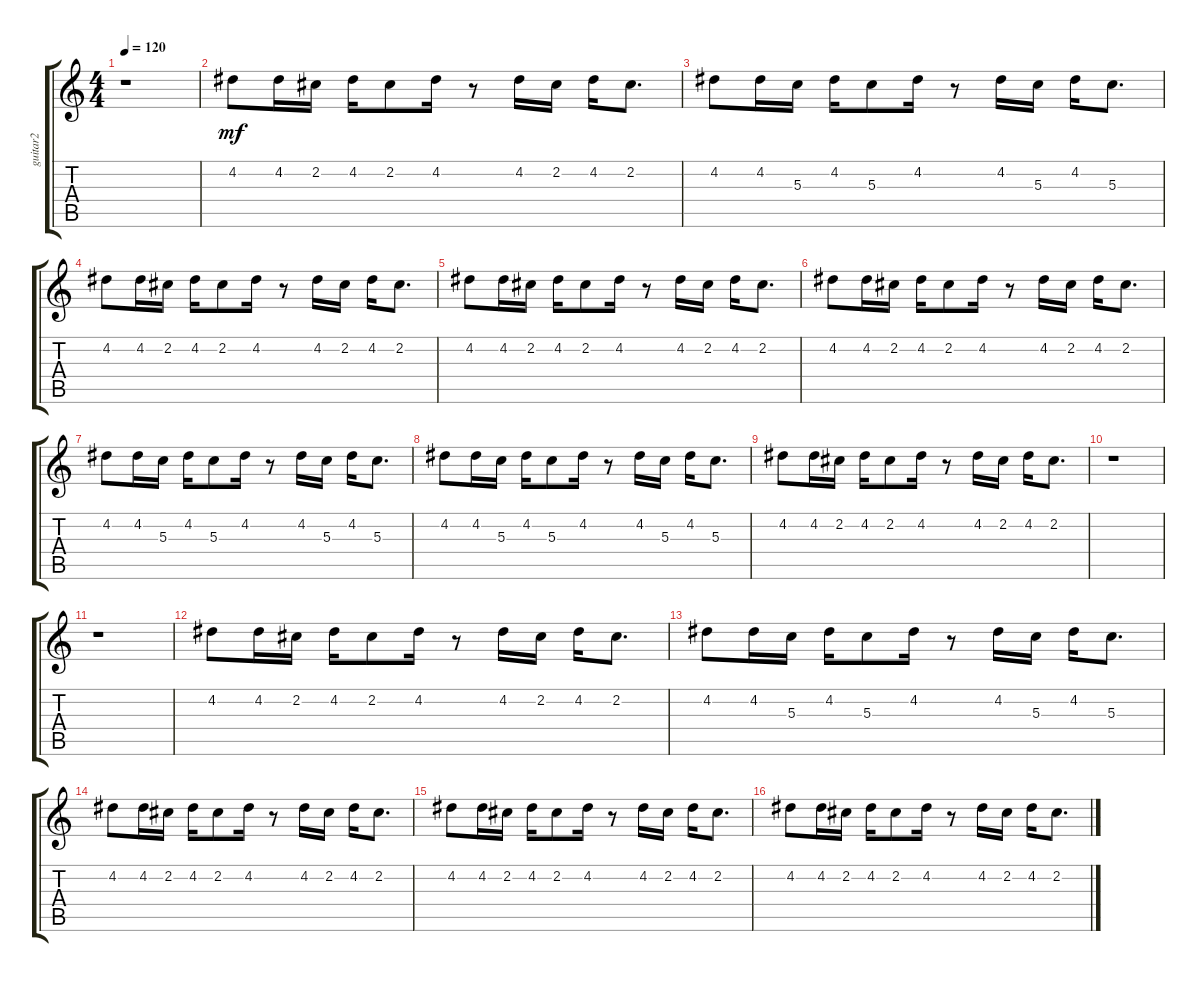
\track ("guitar2" "guitar2") {instrument acousticguitarnylon}
\staff {score tabs}
\tuning (E4 B3 G3 D3 A2 E2) {hide}
\ts (4 4)
\tempo 120
\clef g2
\ks c
r.1{dy mf} |
4.2.8 4.2.16 2.2.16 4.2.16 2.2.8 4.2.16 r.8 4.2.16 2.2.16 4.2.16 2.2.8{d} |
4.2.8 4.2.16 5.3.16 4.2.16 5.3.8 4.2.16 r.8 4.2.16 5.3.16 4.2.16 5.3.8{d} |
4.2.8 4.2.16 2.2.16 4.2.16 2.2.8 4.2.16 r.8 4.2.16 2.2.16 4.2.16 2.2.8{d} |
4.2.8 4.2.16 2.2.16 4.2.16 2.2.8 4.2.16 r.8 4.2.16 2.2.16 4.2.16 2.2.8{d} |
4.2.8 4.2.16 2.2.16 4.2.16 2.2.8 4.2.16 r.8 4.2.16 2.2.16 4.2.16 2.2.8{d} |
4.2.8 4.2.16 5.3.16 4.2.16 5.3.8 4.2.16 r.8 4.2.16 5.3.16 4.2.16 5.3.8{d} |
4.2.8 4.2.16 5.3.16 4.2.16 5.3.8 4.2.16 r.8 4.2.16 5.3.16 4.2.16 5.3.8{d} |
4.2.8 4.2.16 2.2.16 4.2.16 2.2.8 4.2.16 r.8 4.2.16 2.2.16 4.2.16 2.2.8{d} |
r.1 |
r.1 |
4.2.8 4.2.16 2.2.16 4.2.16 2.2.8 4.2.16 r.8 4.2.16 2.2.16 4.2.16 2.2.8{d} |
4.2.8 4.2.16 5.3.16 4.2.16 5.3.8 4.2.16 r.8 4.2.16 5.3.16 4.2.16 5.3.8{d} |
4.2.8 4.2.16 2.2.16 4.2.16 2.2.8 4.2.16 r.8 4.2.16 2.2.16 4.2.16 2.2.8{d} |
4.2.8 4.2.16 2.2.16 4.2.16 2.2.8 4.2.16 r.8 4.2.16 2.2.16 4.2.16 2.2.8{d} |
4.2.8 4.2.16 2.2.16 4.2.16 2.2.8 4.2.16 r.8 4.2.16 2.2.16 4.2.16 2.2.8{d}
